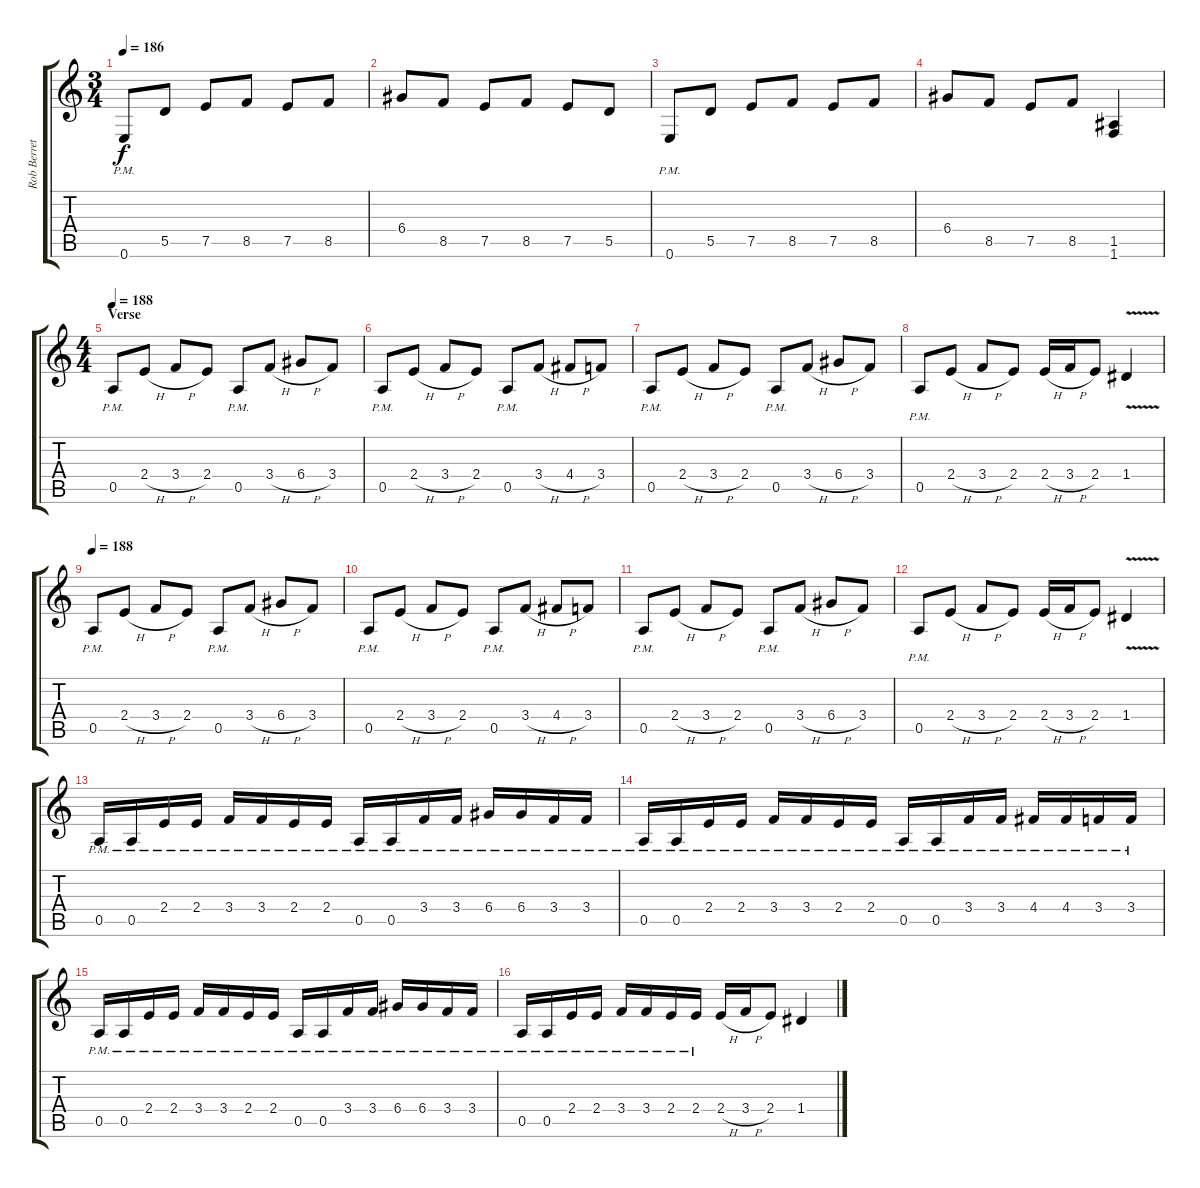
\track ("Rob Berrett" "Rob Berret") {instrument distortionguitar}
\staff {score tabs}
\tuning (E4 B3 G3 D3 A2 E2) {hide}
\ts (3 4)
\tempo 186
\clef g2
\ks c
0.6{pm}.8{dy f} 5.5.8 7.5.8 8.5.8 7.5.8 8.5.8 |
6.4.8 8.5.8 7.5.8 8.5.8 7.5.8 5.5.8 |
0.6{pm}.8 5.5.8 7.5.8 8.5.8 7.5.8 8.5.8 |
6.4.8 8.5.8 7.5.8 8.5.8 (1.5 1.6).4 |
\ts (4 4)
\section ("" "Verse ")
\tempo 188
0.5{pm}.8 2.4{h}.8 3.4{h}.8 2.4.8 0.5{pm}.8 3.4{h}.8 6.4{h}.8 3.4.8 |
0.5{pm}.8 2.4{h}.8 3.4{h}.8 2.4.8 0.5{pm}.8 3.4{h}.8 4.4{h}.8 3.4.8 |
0.5{pm}.8 2.4{h}.8 3.4{h}.8 2.4.8 0.5{pm}.8 3.4{h}.8 6.4{h}.8 3.4.8 |
0.5{pm}.8 2.4{h}.8 3.4{h}.8 2.4.8 2.4{h}.16 3.4{h}.16 2.4.8 1.4{v}.4 |
\tempo 188
0.5{pm}.8 2.4{h}.8 3.4{h}.8 2.4.8 0.5{pm}.8 3.4{h}.8 6.4{h}.8 3.4.8 |
0.5{pm}.8 2.4{h}.8 3.4{h}.8 2.4.8 0.5{pm}.8 3.4{h}.8 4.4{h}.8 3.4.8 |
0.5{pm}.8 2.4{h}.8 3.4{h}.8 2.4.8 0.5{pm}.8 3.4{h}.8 6.4{h}.8 3.4.8 |
0.5{pm}.8 2.4{h}.8 3.4{h}.8 2.4.8 2.4{h}.16 3.4{h}.16 2.4.8 1.4{v}.4 |
0.5{pm}.16 0.5{pm}.16 2.4{pm}.16 2.4{pm}.16 3.4{pm}.16 3.4{pm}.16 2.4{pm}.16 2.4{pm}.16 0.5{pm}.16 0.5{pm}.16 3.4{pm}.16 3.4{pm}.16 6.4{pm}.16 6.4{pm}.16 3.4{pm}.16 3.4{pm}.16 |
0.5{pm}.16 0.5{pm}.16 2.4{pm}.16 2.4{pm}.16 3.4{pm}.16 3.4{pm}.16 2.4{pm}.16 2.4{pm}.16 0.5{pm}.16 0.5{pm}.16 3.4{pm}.16 3.4{pm}.16 4.4{pm}.16 4.4{pm}.16 3.4{pm}.16 3.4{pm}.16 |
0.5{pm}.16 0.5{pm}.16 2.4{pm}.16 2.4{pm}.16 3.4{pm}.16 3.4{pm}.16 2.4{pm}.16 2.4{pm}.16 0.5{pm}.16 0.5{pm}.16 3.4{pm}.16 3.4{pm}.16 6.4{pm}.16 6.4{pm}.16 3.4{pm}.16 3.4{pm}.16 |
0.5{pm}.16 0.5{pm}.16 2.4{pm}.16 2.4{pm}.16 3.4{pm}.16 3.4{pm}.16 2.4{pm}.16 2.4{pm}.16 2.4{h}.16 3.4{h}.16 2.4.8 1.4.4
